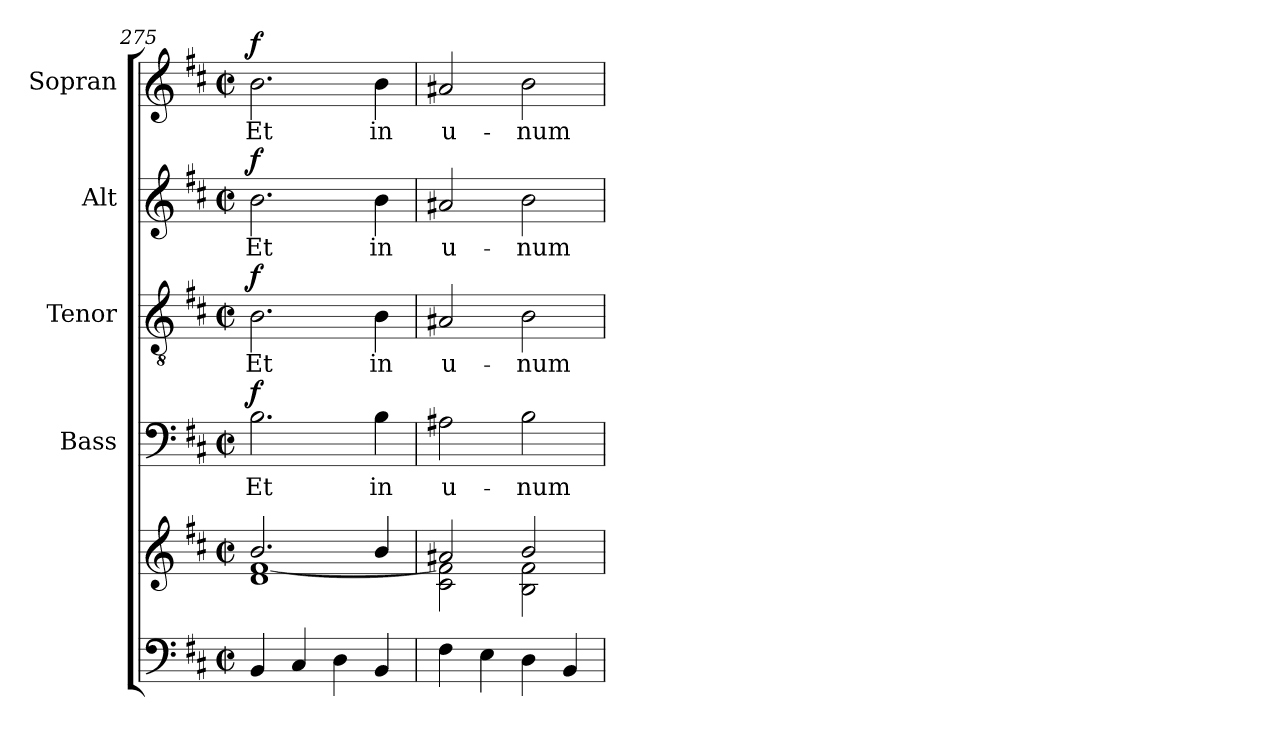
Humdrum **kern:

**kern	**kern	**kern	**text	**dynam	**kern	**text	**dynam	**kern	**text	**dynam	**kern	**text	**dynam
*part5	*part5	*part4	*part4	*part4	*part3	*part3	*part3	*part2	*part2	*part2	*part1	*part1	*part1
*staff6	*staff5	*staff4	*staff4	*staff4	*staff3	*staff3	*staff3	*staff2	*staff2	*staff2	*staff1	*staff1	*staff1
*	*	*I"Bass	*	*	*I"Tenor	*	*	*I"Alt	*	*	*I"Sopran	*	*
*	*	*I'B.	*	*	*I'T.	*	*	*I'A.	*	*	*I'S.	*	*
*clefF4	*clefG2	*clefF4	*	*	*clefGv2	*	*	*clefG2	*	*	*clefG2	*	*
*k[f#c#]	*k[f#c#]	*k[f#c#]	*	*	*k[f#c#]	*	*	*k[f#c#]	*	*	*k[f#c#]	*	*
*D:	*D:	*D:	*	*	*D:	*	*	*D:	*	*	*D:	*	*
*M2/2	*M2/2	*M2/2	*	*	*M2/2	*	*	*M2/2	*	*	*M2/2	*	*
*met(c|)	*met(c|)	*met(c|)	*	*	*met(c|)	*	*	*met(c|)	*	*	*met(c|)	*	*
=275	=275	=275	=275	=275	=275	=275	=275	=275	=275	=275	=275	=275	=275
*	*^	*	*	*	*	*	*	*	*	*	*	*	*
!	!	!	!	!LO:LY:b	!LO:DY:a	!	!LO:LY:b	!LO:DY:a	!	!LO:LY:b	!LO:DY:a	!	!LO:LY:b	!LO:DY:a
4BB/	2.b/	1d [<1f#	2.B\	Et	f	2.B\	Et	f	2.b\	Et	f	2.b\	Et	f
4C#/	.	.	.	.	.	.	.	.	.	.	.	.	.	.
4D\	.	.	.	.	.	.	.	.	.	.	.	.	.	.
!	!	!	!	!LO:LY:b	!	!	!LO:LY:b	!	!	!LO:LY:b	!	!	!LO:LY:b	!
4BB/	4b/	.	4B\	in	.	4B\	in	.	4b\	in	.	4b\	in	.
!!LO:PB:g=z
=276	=276	=276	=276	=276	=276	=276	=276	=276	=276	=276	=276	=276	=276	=276
!	!	!	!	!LO:LY:b	!	!	!LO:LY:b	!	!	!LO:LY:b	!	!	!LO:LY:b	!
4F#\	2a#X/	2c#\ 2f#\]	2A#X\	u-	.	2A#X/	u-	.	2a#X/	u-	.	2a#X/	u-	.
4E\	.	.	.	.	.	.	.	.	.	.	.	.	.	.
!	!	!	!	!LO:LY:b	!	!	!LO:LY:b	!	!	!LO:LY:b	!	!	!LO:LY:b	!
4D\	2b/	2B\ 2f#\	2B\	-num	.	2B\	-num	.	2b\	-num	.	2b\	-num	.
4BB/	.	.	.	.	.	.	.	.	.	.	.	.	.	.
*	*v	*v	*	*	*	*	*	*	*	*	*	*	*	*
=	=	=	=	=	=	=	=	=	=	=	=	=	=
*-	*-	*-	*-	*-	*-	*-	*-	*-	*-	*-	*-	*-	*-
